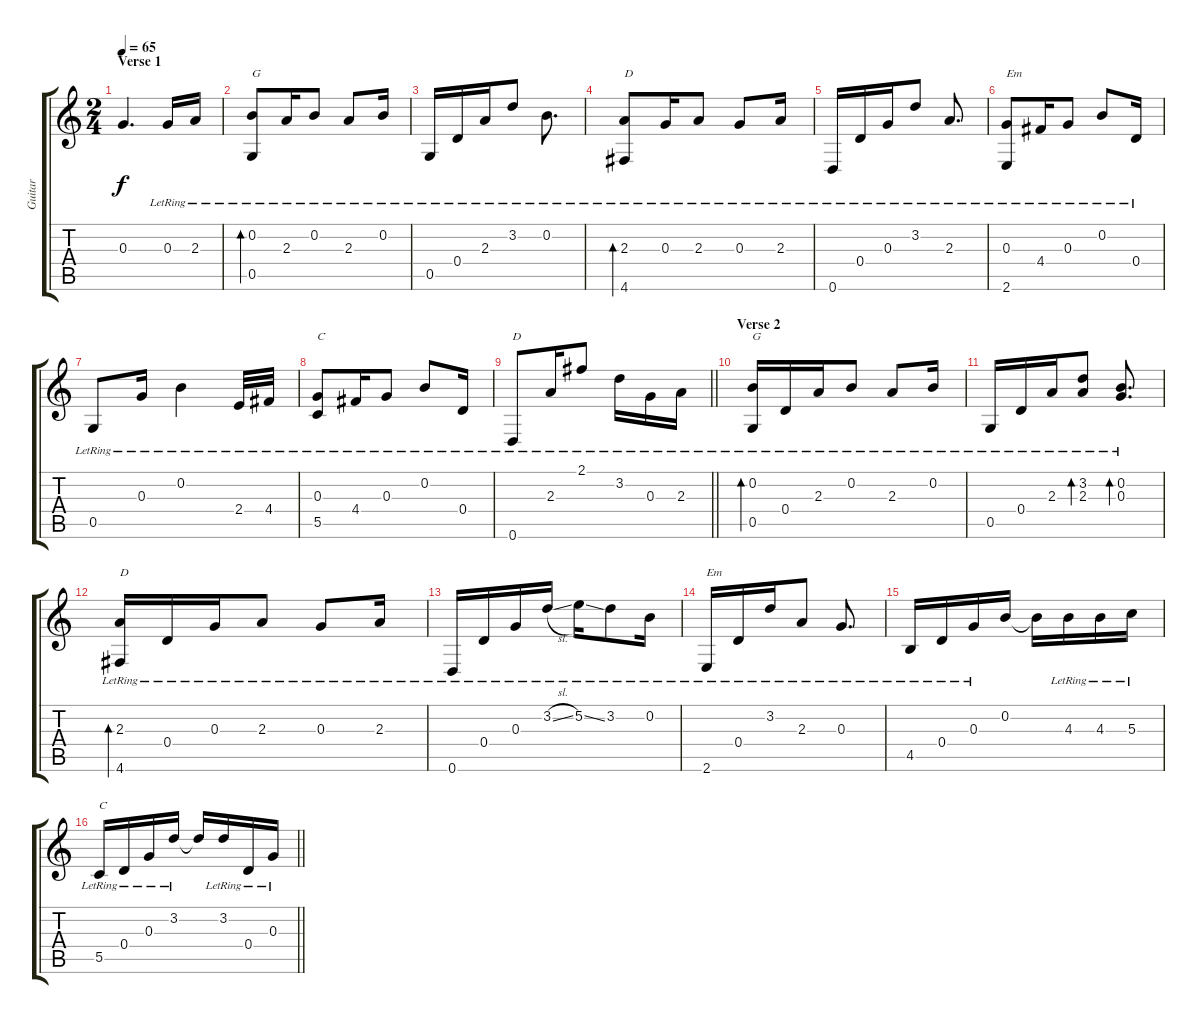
\track ("Guitar" "Guitar") {instrument acousticguitarsteel}
\staff {score tabs}
\tuning (E4 B3 G3 D3 G2 D2) {hide}
\ts (2 4)
\section ("" "Verse 1")
\tempo 65
\clef g2
\ks c
0.3{t}.4{d dy f} 0.3{lr}.16 2.3{lr}.16 |
(0.2{lr} 0.5{lr}).8{bd 120 txt "G"} 2.3{lr}.16 0.2{lr}.8 2.3{lr}.8 0.2{lr}.16 |
0.5{lr}.16 0.4{lr}.16 2.3{lr}.16 3.2{lr}.8 0.2{lr}.8{d} |
(2.3{lr} 4.6{lr}).8{bd 120 txt "D"} 0.3{lr}.16 2.3{lr}.8 0.3{lr}.8 2.3{lr}.16 |
0.6{lr}.16 0.4{lr}.16 0.3{lr}.16 3.2{lr}.8 2.3{lr}.8{d} |
(0.3{lr} 2.6{lr}).8{txt "Em"} 4.4{lr}.16 0.3{lr}.8 0.2{lr}.8 0.4{lr}.16 |
0.5{lr}.8 0.3{lr}.16 0.2{lr}.4 2.4{lr}.32 4.4{lr}.32 |
(0.3{lr} 5.5{lr}).8{txt "C"} 4.4{lr}.16 0.3{lr}.8 0.2{lr}.8 0.4{lr}.16 |
\barLineRight lightlight
0.6{lr}.8{txt "D"} 2.3{lr}.16 2.1{lr}.8 3.2{lr}.16 0.3{lr}.16 2.3{lr}.16 |
\section ("" "Verse 2")
(0.2{lr} 0.5{lr}).16{bd 120 txt "G"} 0.4{lr}.16 2.3{lr}.16 0.2{lr}.8 2.3{lr}.8 0.2{lr}.16 |
0.5{lr}.16 0.4{lr}.16 2.3{lr}.16 (3.2{lr} 2.3{lr}).8{bd 120} (0.2{lr} 0.3{lr}).8{d bd 120} |
(2.3{lr} 4.6{lr}).16{bd 120 txt "D"} 0.4{lr}.16 0.3{lr}.16 2.3{lr}.8 0.3{lr}.8 2.3{lr}.16 |
0.6{lr}.16 0.4{lr}.16 0.3{lr}.16 3.2{sl lr}.16 5.2{ss lr}.16 3.2{lr}.8 0.2{lr}.16 |
2.6{lr}.16{txt "Em"} 0.4{lr}.16 3.2{lr}.16 2.3{lr}.8 0.3{lr}.8{d} |
4.5{lr}.16 0.4{lr}.16 0.3{lr}.16 0.2.16 0.2{t}.16 4.3{lr}.16 4.3{lr}.16 5.3{lr}.16 |
\barLineRight lightlight
5.5{lr}.16{txt "C"} 0.4{lr}.16 0.3{lr}.16 3.2{lr}.16 3.2{t}.16 3.2{lr}.16 0.4{lr}.16 0.3{lr}.16
